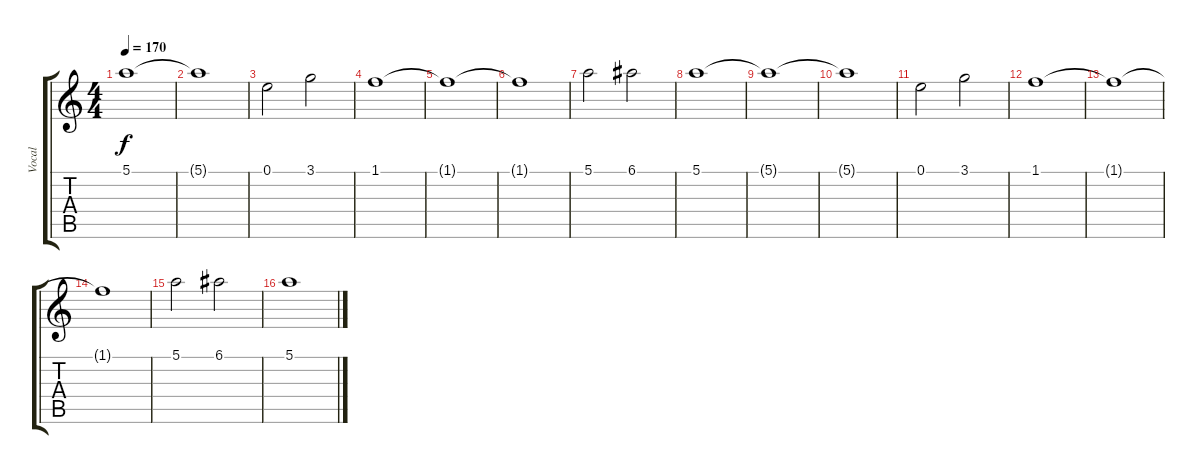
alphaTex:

\track ("Vocal" "Vocal") {instrument overdrivenguitar}
\staff {score tabs}
\tuning (E4 B3 G3 D3 A2 E2) {hide}
\ts (4 4)
\tempo 170
\clef g2
\ks c
5.1{t}.1{dy f} |
5.1{t}.1 |
0.1.2 3.1.2 |
1.1.1 |
1.1{t}.1 |
1.1{t}.1 |
5.1.2 6.1.2 |
5.1.1 |
5.1{t}.1 |
5.1{t}.1 |
0.1.2 3.1.2 |
1.1.1 |
1.1{t}.1 |
1.1{t}.1 |
5.1.2 6.1.2 |
5.1.1
